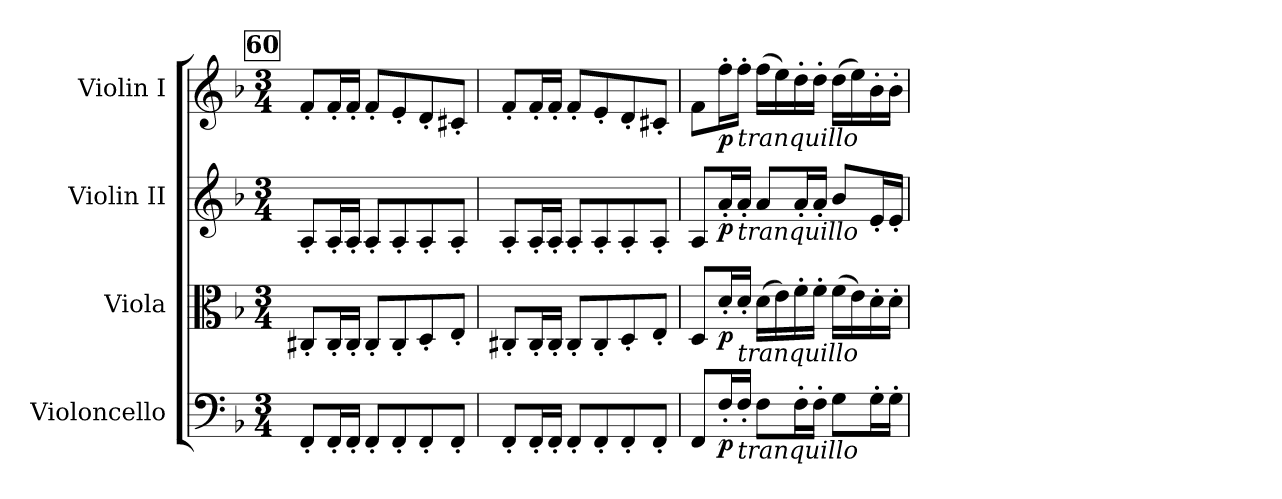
**kern	**dynam	**kern	**dynam	**kern	**dynam	**kern	**dynam
*part4	*part4	*part3	*part3	*part2	*part2	*part1	*part1
*staff4	*staff4	*staff3	*staff3	*staff2	*staff2	*staff1	*staff1
*I"Violoncello	*	*I"Viola	*	*I"Violin II	*	*I"Violin I	*
*I'Vc	*	*I'Vla	*	*I'Vln	*	*I'Vln	*
!!LO:LB:g=z
*clefF4	*	*clefC3	*	*clefG2	*	*clefG2	*
*k[b-]	*	*k[b-]	*	*k[b-]	*	*k[b-]	*
*M3/4	*	*M3/4	*	*M3/4	*	*M3/4	*
!!LO:REH:place=s1:a:B:fs=14:t=60
=60	=60	=60	=60	=60	=60	=60	=60
8FF'/L	.	8C#X'/L	.	8A'/L	.	8f'/L	.
16FF'/L	.	16C#'/L	.	16A'/L	.	16f'/L	.
16FF'/JJ	.	16C#'/JJ	.	16A'/JJ	.	16f'/JJ	.
8FF'/L	.	8C#'/L	.	8A'/L	.	8f'/L	.
8FF'/	.	8C#'/	.	8A'/	.	8e'/	.
8FF'/	.	8D'/	.	8A'/	.	8d'/	.
8FF'/J	.	8E'/J	.	8A'/J	.	8c#X'/J	.
=61	=61	=61	=61	=61	=61	=61	=61
8FF'/L	.	8C#X'/L	.	8A'/L	.	8f'/L	.
16FF'/L	.	16C#'/L	.	16A'/L	.	16f'/L	.
16FF'/JJ	.	16C#'/JJ	.	16A'/JJ	.	16f'/JJ	.
8FF'/L	.	8C#'/L	.	8A'/L	.	8f'/L	.
8FF'/	.	8C#'/	.	8A'/	.	8e'/	.
8FF'/	.	8D'/	.	8A'/	.	8d'/	.
8FF'/J	.	8E'/J	.	8A'/J	.	8c#X'/J	.
=62	=62	=62	=62	=62	=62	=62	=62
8FF/L	.	8D/L	.	8A/L	.	8f\L	.
!	!LO:DY:b	!	!LO:DY:b	!	!LO:DY:b	!	!LO:DY:b
16F'/L	p	16d'/L	p	16a'/L	p	16ff'\L	p
!	!	!	!	!	!	!LO:TX:b:i:t=tranquillo	!
!	!	!	!	!LO:TX:b:i:t=tranquillo	!	!	!
!	!	!LO:TX:b:i:t=tranquillo	!	!	!	!	!
!LO:TX:b:i:t=tranquillo	!	!	!	!	!	!	!
16F'/JJ	.	16d'/JJ	.	16a'/JJ	.	16ff'\JJ	.
8F\L	.	(>16d\LL	.	8a/L	.	(>16ff\LL	.
.	.	16e\)	.	.	.	16ee\)	.
16F'\L	.	16f'\	.	16a'/L	.	16dd'\	.
16F'\JJ	.	16f'\JJ	.	16a'/JJ	.	16dd'\JJ	.
8G\L	.	(>16f\LL	.	8b-/L	.	(>16dd\LL	.
.	.	16e\)	.	.	.	16ee\)	.
16G'\L	.	16d'\	.	16e'/L	.	16b-'\	.
16G'\JJ	.	16d'\JJ	.	16e'/JJ	.	16b-'\JJ	.
=	=	=	=	=	=	=	=
*-	*-	*-	*-	*-	*-	*-	*-
